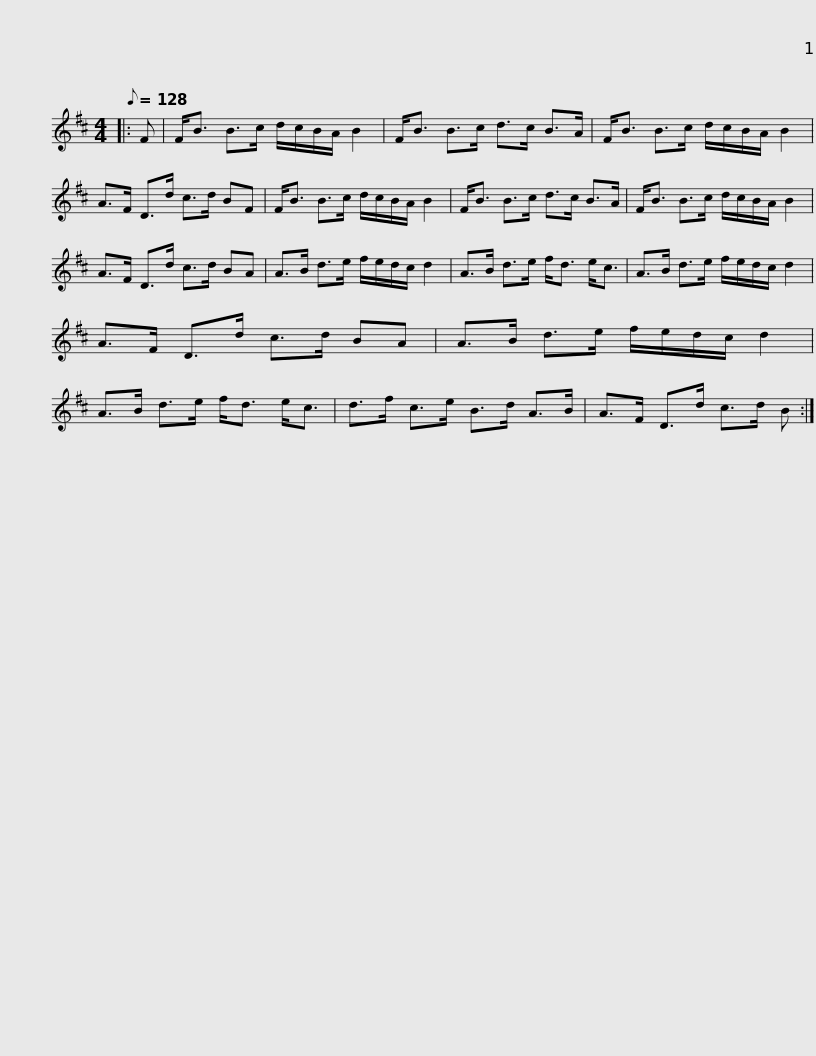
X:1
L:1/8
Q:1/8=128
M:4/4
I:linebreak $
K:Bmin
V:1 treble
V:1
|: F | F<B B>c d/c/B/A/ B2 | F<B B>c d>c B>A | F<B B>c d/c/B/A/ B2 | A>F D>d c>d BF |$ %5
 F<B B>c d/c/B/A/ B2 | F<B B>c d>c B>A | F<B B>c d/c/B/A/ B2 | A>F D>d c>d BA |$ A>B d>e f/e/d/c/ d2 | %10
 A>B d>e f<d e<c | A>B d>e f/e/d/c/ d2 | A>F D>d c>d BA |$ A>B d>e f/e/d/c/ d2 | A>B d>e f<d e<c | %15
 d>f c>e B>d A>B | A>F D>d c>d B :| %17
